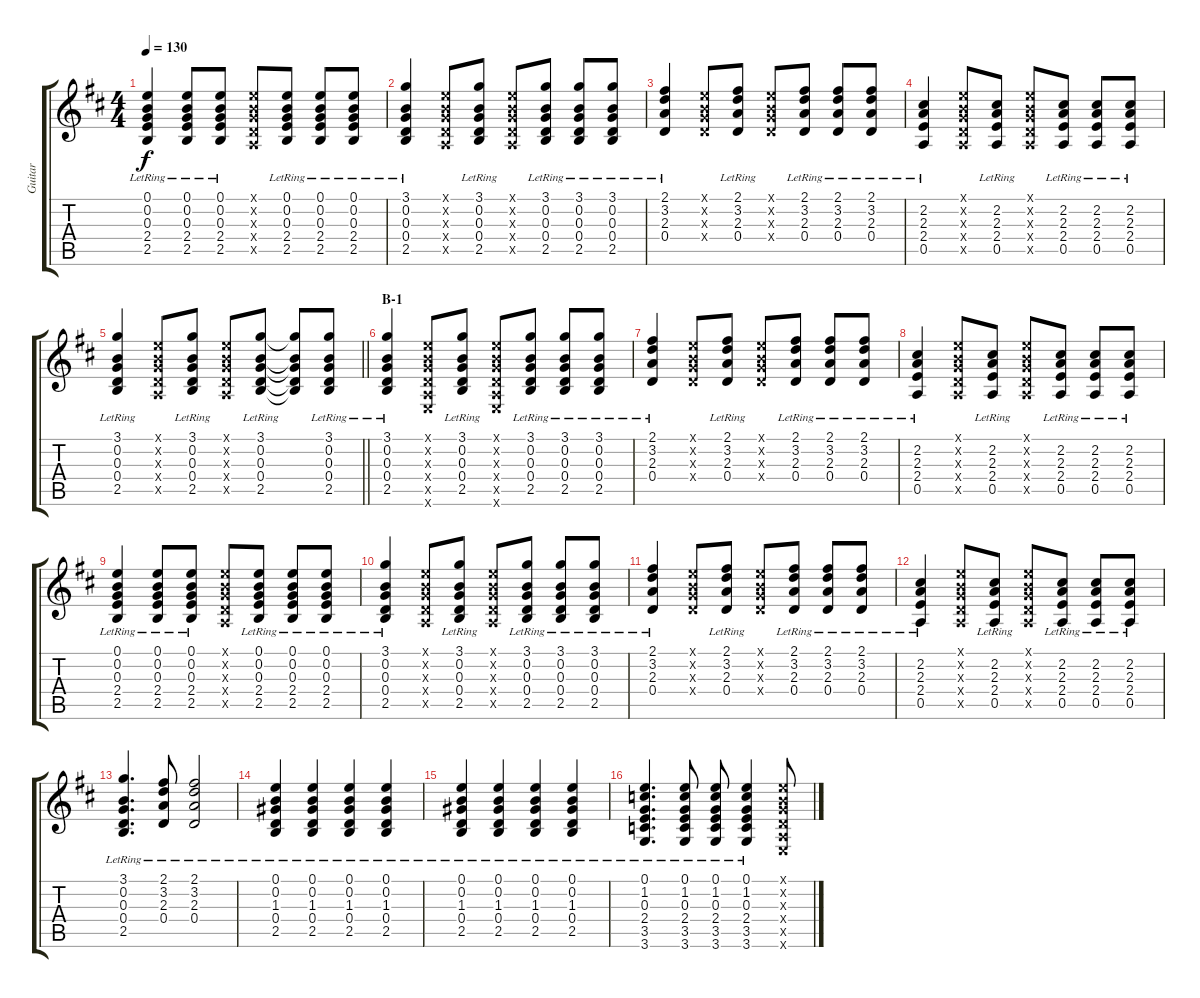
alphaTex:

\track ("Guitar" "Guitar") {instrument acousticguitarsteel}
\staff {score tabs}
\tuning (E4 B3 G3 D3 A2 E2) {hide}
\ts (4 4)
\tempo 130
\clef g2
\ks d
(0.1{lr} 0.2{lr} 0.3{lr} 2.4{lr} 2.5{lr}).4{dy f} (0.1{lr} 0.2{lr} 0.3{lr} 2.4{lr} 2.5{lr}).8 (0.1{lr} 0.2{lr} 0.3{lr} 2.4{lr} 2.5{lr}).8 (0.1{x} 0.2{x} 0.3{x} 0.4{x} 0.5{x}).8 (0.1{lr} 0.2{lr} 0.3{lr} 2.4{lr} 2.5{lr}).8 (0.1{lr} 0.2{lr} 0.3{lr} 2.4{lr} 2.5{lr}).8 (0.1{lr} 0.2{lr} 0.3{lr} 2.4{lr} 2.5{lr}).8 |
(3.1{lr} 0.2{lr} 0.3{lr} 0.4{lr} 2.5{lr}).4 (0.1{x} 0.2{x} 0.3{x} 0.4{x} 0.5{x}).8 (3.1{lr} 0.2{lr} 0.3{lr} 0.4{lr} 2.5{lr}).8 (0.1{x} 0.2{x} 0.3{x} 0.4{x} 0.5{x}).8 (3.1{lr} 0.2{lr} 0.3{lr} 0.4{lr} 2.5{lr}).8 (3.1{lr} 0.2{lr} 0.3{lr} 0.4{lr} 2.5{lr}).8 (3.1{lr} 0.2{lr} 0.3{lr} 0.4{lr} 2.5{lr}).8 |
(2.1{lr} 3.2{lr} 2.3{lr} 0.4{lr}).4 (0.1{x} 0.2{x} 0.3{x} 0.4{x}).8 (2.1{lr} 3.2{lr} 2.3{lr} 0.4{lr}).8 (0.1{x} 0.2{x} 0.3{x} 0.4{x}).8 (2.1{lr} 3.2{lr} 2.3{lr} 0.4{lr}).8 (2.1{lr} 3.2{lr} 2.3{lr} 0.4{lr}).8 (2.1{lr} 3.2{lr} 2.3{lr} 0.4{lr}).8 |
(2.2{lr} 2.3{lr} 2.4{lr} 0.5{lr}).4 (0.1{x} 0.2{x} 0.3{x} 0.4{x} 0.5{x}).8 (2.2{lr} 2.3{lr} 2.4{lr} 0.5{lr}).8 (0.1{x} 0.2{x} 0.3{x} 0.4{x} 0.5{x}).8 (2.2{lr} 2.3{lr} 2.4{lr} 0.5{lr}).8 (2.2{lr} 2.3{lr} 2.4{lr} 0.5{lr}).8 (2.2{lr} 2.3{lr} 2.4{lr} 0.5{lr}).8 |
\barLineRight lightlight
(3.1{lr} 0.2{lr} 0.3{lr} 0.4{lr} 2.5{lr}).4 (0.1{x} 0.2{x} 0.3{x} 0.4{x} 0.5{x}).8 (3.1{lr} 0.2{lr} 0.3{lr} 0.4{lr} 2.5{lr}).8 (0.1{x} 0.2{x} 0.3{x} 0.4{x} 0.5{x}).8 (3.1{lr} 0.2{lr} 0.3{lr} 0.4{lr} 2.5{lr}).8 (3.1{t} 0.2{t} 0.3{t} 0.4{t} 2.5{t}).8 (3.1{lr} 0.2{lr} 0.3{lr} 0.4{lr} 2.5{lr}).8 |
\section ("" "B-1")
(3.1{lr} 0.2{lr} 0.3{lr} 0.4{lr} 2.5{lr}).4 (0.1{x} 0.2{x} 0.3{x} 0.4{x} 0.5{x} 0.6{x}).8 (3.1{lr} 0.2{lr} 0.3{lr} 0.4{lr} 2.5{lr}).8 (0.1{x} 0.2{x} 0.3{x} 0.4{x} 0.5{x} 0.6{x}).8 (3.1{lr} 0.2{lr} 0.3{lr} 0.4{lr} 2.5{lr}).8 (3.1{lr} 0.2{lr} 0.3{lr} 0.4{lr} 2.5{lr}).8 (3.1{lr} 0.2{lr} 0.3{lr} 0.4{lr} 2.5{lr}).8 |
(2.1{lr} 3.2{lr} 2.3{lr} 0.4{lr}).4 (0.1{x} 0.2{x} 0.3{x} 0.4{x}).8 (2.1{lr} 3.2{lr} 2.3{lr} 0.4{lr}).8 (0.1{x} 0.2{x} 0.3{x} 0.4{x}).8 (2.1{lr} 3.2{lr} 2.3{lr} 0.4{lr}).8 (2.1{lr} 3.2{lr} 2.3{lr} 0.4{lr}).8 (2.1{lr} 3.2{lr} 2.3{lr} 0.4{lr}).8 |
(2.2{lr} 2.3{lr} 2.4{lr} 0.5{lr}).4 (0.1{x} 0.2{x} 0.3{x} 0.4{x} 0.5{x}).8 (2.2{lr} 2.3{lr} 2.4{lr} 0.5{lr}).8 (0.1{x} 0.2{x} 0.3{x} 0.4{x} 0.5{x}).8 (2.2{lr} 2.3{lr} 2.4{lr} 0.5{lr}).8 (2.2{lr} 2.3{lr} 2.4{lr} 0.5{lr}).8 (2.2{lr} 2.3{lr} 2.4{lr} 0.5{lr}).8 |
(0.1{lr} 0.2{lr} 0.3{lr} 2.4{lr} 2.5{lr}).4 (0.1{lr} 0.2{lr} 0.3{lr} 2.4{lr} 2.5{lr}).8 (0.1{lr} 0.2{lr} 0.3{lr} 2.4{lr} 2.5{lr}).8 (0.1{x} 0.2{x} 0.3{x} 0.4{x} 0.5{x}).8 (0.1{lr} 0.2{lr} 0.3{lr} 2.4{lr} 2.5{lr}).8 (0.1{lr} 0.2{lr} 0.3{lr} 2.4{lr} 2.5{lr}).8 (0.1{lr} 0.2{lr} 0.3{lr} 2.4{lr} 2.5{lr}).8 |
(3.1{lr} 0.2{lr} 0.3{lr} 0.4{lr} 2.5{lr}).4 (0.1{x} 0.2{x} 0.3{x} 0.4{x} 0.5{x}).8 (3.1{lr} 0.2{lr} 0.3{lr} 0.4{lr} 2.5{lr}).8 (0.1{x} 0.2{x} 0.3{x} 0.4{x} 0.5{x}).8 (3.1{lr} 0.2{lr} 0.3{lr} 0.4{lr} 2.5{lr}).8 (3.1{lr} 0.2{lr} 0.3{lr} 0.4{lr} 2.5{lr}).8 (3.1{lr} 0.2{lr} 0.3{lr} 0.4{lr} 2.5{lr}).8 |
(2.1{lr} 3.2{lr} 2.3{lr} 0.4{lr}).4 (0.1{x} 0.2{x} 0.3{x} 0.4{x}).8 (2.1{lr} 3.2{lr} 2.3{lr} 0.4{lr}).8 (0.1{x} 0.2{x} 0.3{x} 0.4{x}).8 (2.1{lr} 3.2{lr} 2.3{lr} 0.4{lr}).8 (2.1{lr} 3.2{lr} 2.3{lr} 0.4{lr}).8 (2.1{lr} 3.2{lr} 2.3{lr} 0.4{lr}).8 |
(2.2{lr} 2.3{lr} 2.4{lr} 0.5{lr}).4 (0.1{x} 0.2{x} 0.3{x} 0.4{x} 0.5{x}).8 (2.2{lr} 2.3{lr} 2.4{lr} 0.5{lr}).8 (0.1{x} 0.2{x} 0.3{x} 0.4{x} 0.5{x}).8 (2.2{lr} 2.3{lr} 2.4{lr} 0.5{lr}).8 (2.2{lr} 2.3{lr} 2.4{lr} 0.5{lr}).8 (2.2{lr} 2.3{lr} 2.4{lr} 0.5{lr}).8 |
(3.1{lr} 0.2{lr} 0.3{lr} 0.4{lr} 2.5{lr}).4{d} (2.1{lr} 3.2{lr} 2.3{lr} 0.4{lr}).8 (2.1{lr} 3.2{lr} 2.3{lr} 0.4{lr}).2 |
(0.1{lr} 0.2{lr} 1.3{lr} 0.4{lr} 2.5{lr}).4 (0.1{lr} 0.2{lr} 1.3{lr} 0.4{lr} 2.5{lr}).4 (0.1{lr} 0.2{lr} 1.3{lr} 0.4{lr} 2.5{lr}).4 (0.1{lr} 0.2{lr} 1.3{lr} 0.4{lr} 2.5{lr}).4 |
(0.1{lr} 0.2{lr} 1.3{lr} 0.4{lr} 2.5{lr}).4 (0.1{lr} 0.2{lr} 1.3{lr} 0.4{lr} 2.5{lr}).4 (0.1{lr} 0.2{lr} 1.3{lr} 0.4{lr} 2.5{lr}).4 (0.1{lr} 0.2{lr} 1.3{lr} 0.4{lr} 2.5{lr}).4 |
(0.1{lr} 1.2{lr} 0.3{lr} 2.4{lr} 3.5{lr} 3.6).4{d} (0.1{lr} 1.2{lr} 0.3{lr} 2.4{lr} 3.5{lr} 3.6).8 (0.1{lr} 1.2{lr} 0.3{lr} 2.4{lr} 3.5{lr} 3.6).8 (0.1{lr} 1.2{lr} 0.3{lr} 2.4{lr} 3.5{lr} 3.6).4 (0.1{x} 0.2{x} 0.3{x} 0.4{x} 0.5{x} 0.6{x}).8
